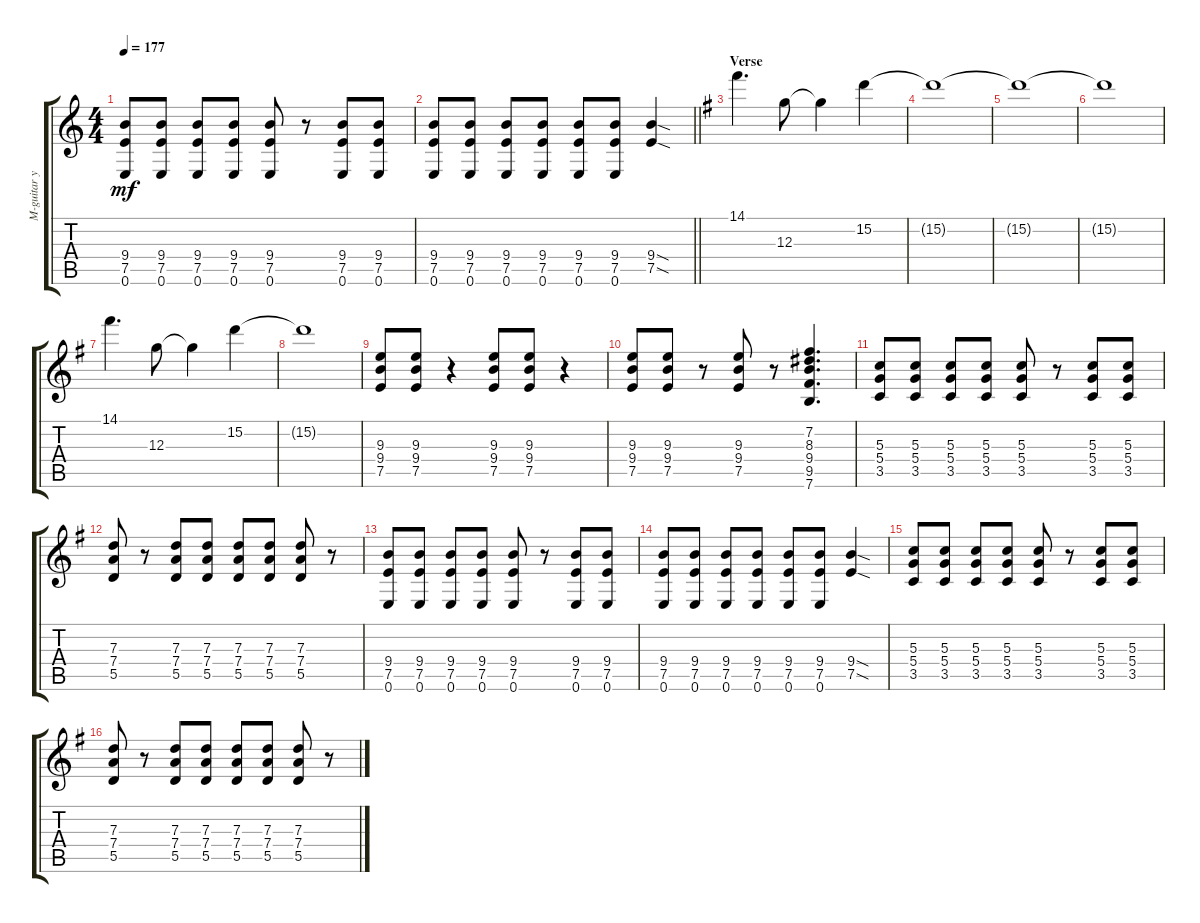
\track ("M-guitar yui hirasawa" "M-guitar y") {instrument overdrivenguitar}
\staff {score tabs}
\tuning (E4 B3 G3 D3 A2 E2) {hide}
\ts (4 4)
\tempo 177
\clef g2
\ks c
(9.4 7.5 0.6).8{dy mf} (9.4 7.5 0.6).8 (9.4 7.5 0.6).8 (9.4 7.5 0.6).8 (9.4 7.5 0.6).8 r.8 (9.4 7.5 0.6).8 (9.4 7.5 0.6).8 |
\barLineRight lightlight
(9.4 7.5 0.6).8 (9.4 7.5 0.6).8 (9.4 7.5 0.6).8 (9.4 7.5 0.6).8 (9.4 7.5 0.6).8 (9.4 7.5 0.6).8 (9.4{sod} 7.5{sod}).4 |
\section ("" "Verse")
\ks eminor
14.1.4{d} 12.3.8 12.3{t}.4 15.2.4 |
15.2{t}.1 |
15.2{t}.1 |
15.2{t}.1 |
14.1.4{d} 12.3.8 12.3{t}.4 15.2.4 |
15.2{t}.1 |
(9.3 9.4 7.5).8 (9.3 9.4 7.5).8 r.4 (9.3 9.4 7.5).8 (9.3 9.4 7.5).8 r.4 |
(9.3 9.4 7.5).8 (9.3 9.4 7.5).8 r.8 (9.3 9.4 7.5).8 r.8 (7.2 8.3 9.4 9.5 7.6).4{d} |
(5.3 5.4 3.5).8 (5.3 5.4 3.5).8 (5.3 5.4 3.5).8 (5.3 5.4 3.5).8 (5.3 5.4 3.5).8 r.8 (5.3 5.4 3.5).8 (5.3 5.4 3.5).8 |
(7.3 7.4 5.5).8 r.8 (7.3 7.4 5.5).8 (7.3 7.4 5.5).8 (7.3 7.4 5.5).8 (7.3 7.4 5.5).8 (7.3 7.4 5.5).8 r.8 |
(9.4 7.5 0.6).8 (9.4 7.5 0.6).8 (9.4 7.5 0.6).8 (9.4 7.5 0.6).8 (9.4 7.5 0.6).8 r.8 (9.4 7.5 0.6).8 (9.4 7.5 0.6).8 |
(9.4 7.5 0.6).8 (9.4 7.5 0.6).8 (9.4 7.5 0.6).8 (9.4 7.5 0.6).8 (9.4 7.5 0.6).8 (9.4 7.5 0.6).8 (9.4{sod} 7.5{sod}).4 |
(5.3 5.4 3.5).8 (5.3 5.4 3.5).8 (5.3 5.4 3.5).8 (5.3 5.4 3.5).8 (5.3 5.4 3.5).8 r.8 (5.3 5.4 3.5).8 (5.3 5.4 3.5).8 |
(7.3 7.4 5.5).8 r.8 (7.3 7.4 5.5).8 (7.3 7.4 5.5).8 (7.3 7.4 5.5).8 (7.3 7.4 5.5).8 (7.3 7.4 5.5).8 r.8
